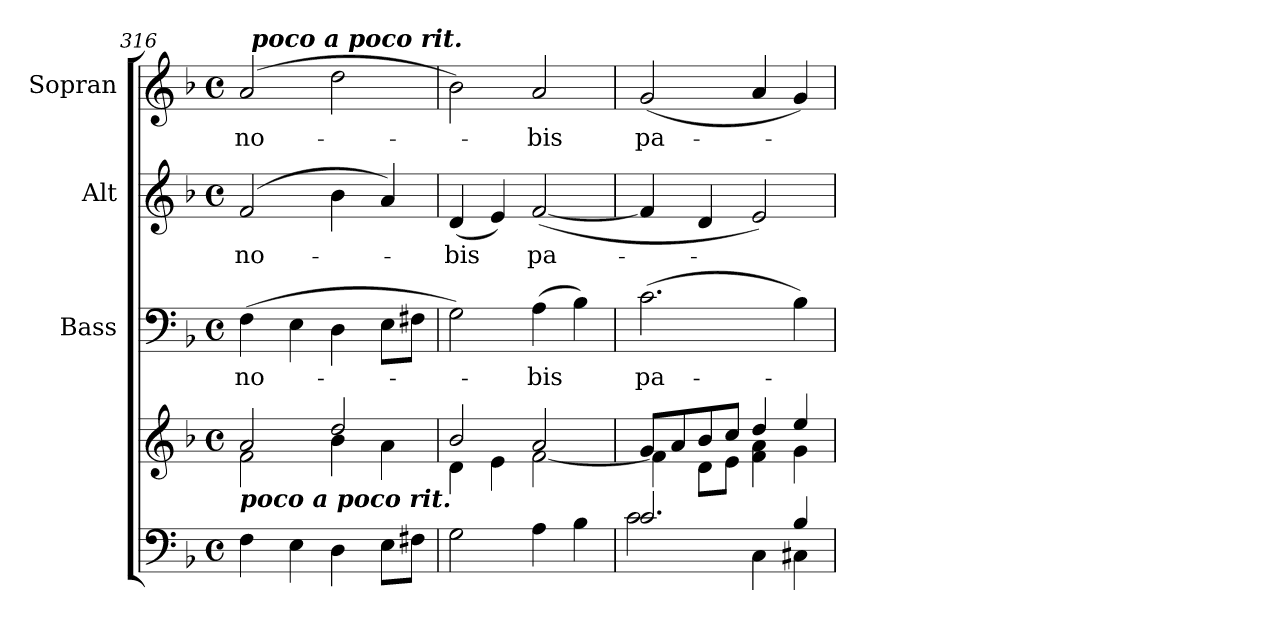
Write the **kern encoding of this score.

**kern	**kern	**kern	**text	**kern	**text	**kern	**text
*part4	*part4	*part3	*part3	*part2	*part2	*part1	*part1
*staff5	*staff4	*staff3	*staff3	*staff2	*staff2	*staff1	*staff1
*	*	*I"Bass	*	*I"Alt	*	*I"Sopran	*
*	*	*I'B.	*	*I'A.	*	*I'S.	*
*clefF4	*clefG2	*clefF4	*	*clefG2	*	*clefG2	*
*k[b-]	*k[b-]	*k[b-]	*	*k[b-]	*	*k[b-]	*
*F:	*F:	*F:	*	*F:	*	*F:	*
*M4/4	*M4/4	*M4/4	*	*M4/4	*	*M4/4	*
*met(c)	*met(c)	*met(c)	*	*met(c)	*	*met(c)	*
=316	=316	=316	=316	=316	=316	=316	=316
*	*^	*	*	*	*	*	*
!	!LO:TX:b:Bi:t=poco a poco rit.	!	!	!	!	!	!	!
!	!	!	!	!LO:LY:b	!	!LO:LY:b	!	!LO:LY:b
*	*	*	*	*	*	*	*^	*
4F\	2a/	2f\	(>4F\	no-	(2f/	no-	(2a/	32ryy	no-
!	!	!	!	!	!	!	!	!LO:TX:a:Bi:t=poco a poco rit.	!
.	.	.	.	.	.	.	.	2ryy	.
4E\	.	.	4E\	.	.	.	.	.	.
4D\	2dd/	4b-\	4D\	.	4b-\	.	2dd\	.	.
.	.	.	.	.	.	.	.	4...ryy	.
8E\L	.	4a\	8E\L	.	4a/)	.	.	.	.
8F#X\J	.	.	8F#X\J	.	.	.	.	.	.
=317	=317	=317	=317	=317	=317	=317	=317	=317	=317
!	!	!	!	!	!	!LO:LY:b	!	!	!
*	*	*	*	*	*	*	*v	*v	*
2G\	2b-/	4d\	2G\)	.	(<4d/	-bis	2b-\)	.
.	.	4e\	.	.	4e/)	.	.	.
!	!	!	!	!LO:LY:b	!	!LO:LY:b	!	!LO:LY:b
4A\	2a/	[<2f\	(>4A\	-bis	(<[2f/	pa-	2a/	-bis
4B-\	.	.	4B-\)	.	.	.	.	.
!!LO:LB:g=z
=318	=318	=318	=318	=318	=318	=318	=318	=318
*^	*	*	*	*	*	*	*	*
!	!	!	!	!	!LO:LY:b	!	!	!	!LO:LY:b
2.c/	2c\	8g/L	4f\]	(>2.c\	pa-	4f/]	.	(<2g/	pa-
.	.	8a/	.	.	.	.	.	.	.
.	.	8b-/	8d\L	.	.	4d/	.	.	.
.	.	8cc/J	8e\J	.	.	.	.	.	.
.	4C\	4dd/	4f\ 4a\	.	.	2e/)	.	4a/	.
4B-/	4C#X\	4ee/	4g\	4B-\)	.	.	.	4g/)	.
*v	*v	*	*	*	*	*	*	*	*
*	*v	*v	*	*	*	*	*	*
=	=	=	=	=	=	=	=
*-	*-	*-	*-	*-	*-	*-	*-
